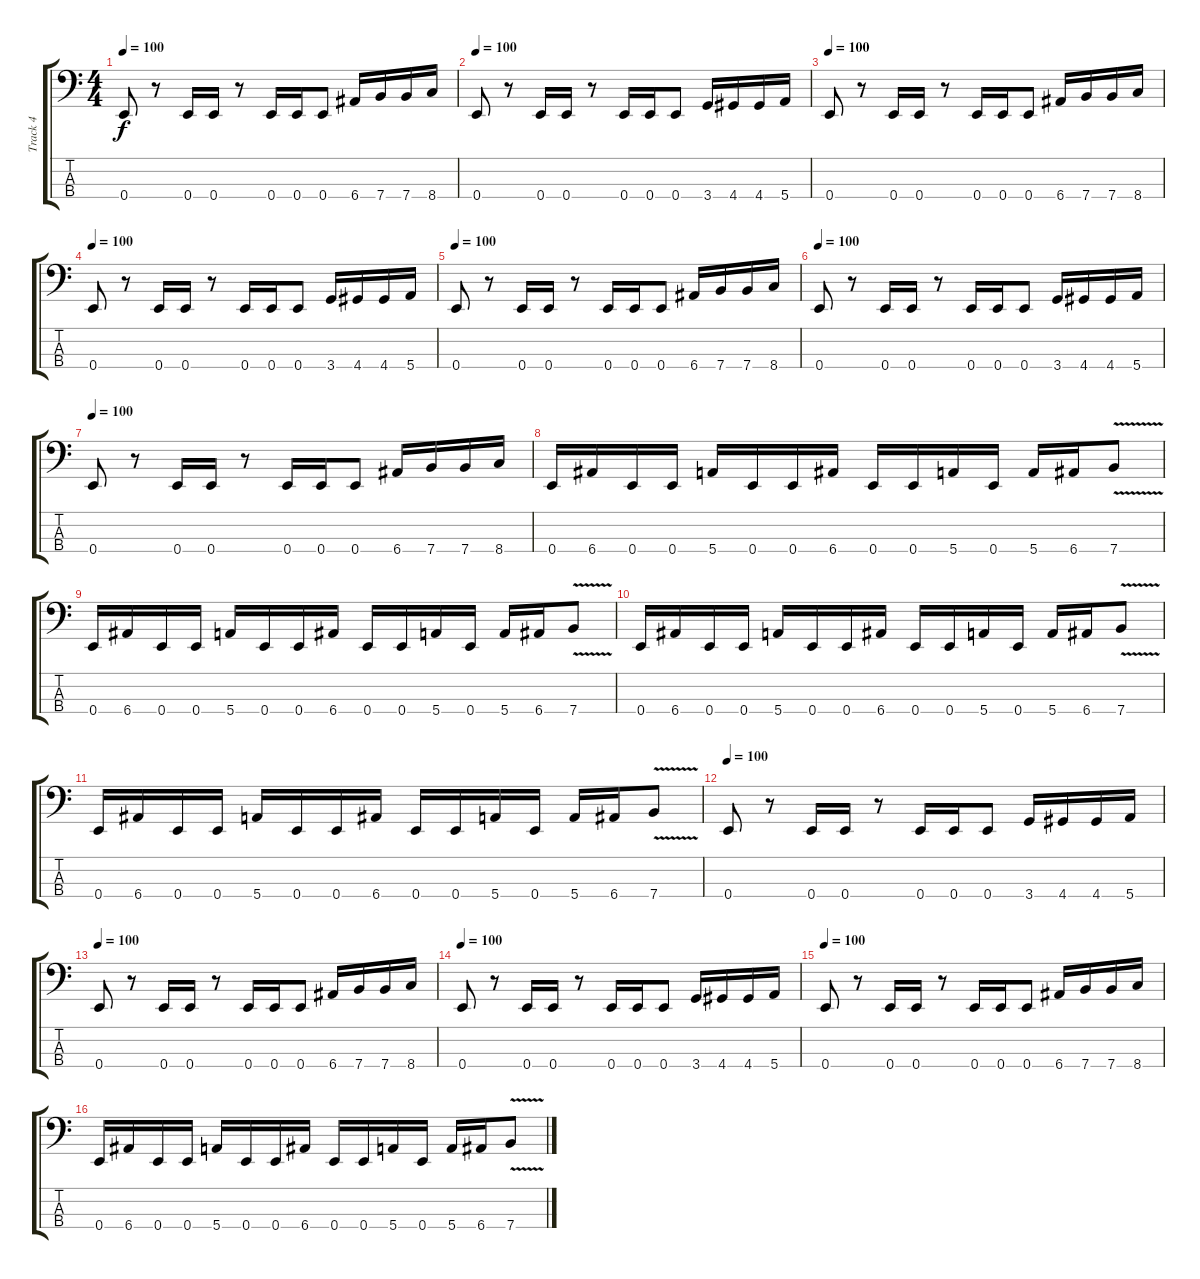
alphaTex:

\track ("Track 4" "Track 4") {instrument electricbasspick}
\staff {score tabs}
\tuning (G2 D2 A1 E1) {hide}
\ts (4 4)
\tempo 100
\clef f4
\ks c
0.4.8{dy f} r.8 0.4.16 0.4.16 r.8 0.4.16 0.4.16 0.4.8 6.4.16 7.4.16 7.4.16 8.4.16 |
\tempo 100
0.4.8 r.8 0.4.16 0.4.16 r.8 0.4.16 0.4.16 0.4.8 3.4.16 4.4.16 4.4.16 5.4.16 |
\tempo 100
0.4.8 r.8 0.4.16 0.4.16 r.8 0.4.16 0.4.16 0.4.8 6.4.16 7.4.16 7.4.16 8.4.16 |
\tempo 100
0.4.8 r.8 0.4.16 0.4.16 r.8 0.4.16 0.4.16 0.4.8 3.4.16 4.4.16 4.4.16 5.4.16 |
\tempo 100
0.4.8 r.8 0.4.16 0.4.16 r.8 0.4.16 0.4.16 0.4.8 6.4.16 7.4.16 7.4.16 8.4.16 |
\tempo 100
0.4.8 r.8 0.4.16 0.4.16 r.8 0.4.16 0.4.16 0.4.8 3.4.16 4.4.16 4.4.16 5.4.16 |
\tempo 100
0.4.8 r.8 0.4.16 0.4.16 r.8 0.4.16 0.4.16 0.4.8 6.4.16 7.4.16 7.4.16 8.4.16 |
0.4.16 6.4.16 0.4.16 0.4.16 5.4.16 0.4.16 0.4.16 6.4.16 0.4.16 0.4.16 5.4.16 0.4.16 5.4.16 6.4.16 7.4{v}.8 |
0.4.16 6.4.16 0.4.16 0.4.16 5.4.16 0.4.16 0.4.16 6.4.16 0.4.16 0.4.16 5.4.16 0.4.16 5.4.16 6.4.16 7.4{v}.8 |
0.4.16 6.4.16 0.4.16 0.4.16 5.4.16 0.4.16 0.4.16 6.4.16 0.4.16 0.4.16 5.4.16 0.4.16 5.4.16 6.4.16 7.4{v}.8 |
0.4.16 6.4.16 0.4.16 0.4.16 5.4.16 0.4.16 0.4.16 6.4.16 0.4.16 0.4.16 5.4.16 0.4.16 5.4.16 6.4.16 7.4{v}.8 |
\tempo 100
0.4.8 r.8 0.4.16 0.4.16 r.8 0.4.16 0.4.16 0.4.8 3.4.16 4.4.16 4.4.16 5.4.16 |
\tempo 100
0.4.8 r.8 0.4.16 0.4.16 r.8 0.4.16 0.4.16 0.4.8 6.4.16 7.4.16 7.4.16 8.4.16 |
\tempo 100
0.4.8 r.8 0.4.16 0.4.16 r.8 0.4.16 0.4.16 0.4.8 3.4.16 4.4.16 4.4.16 5.4.16 |
\tempo 100
0.4.8 r.8 0.4.16 0.4.16 r.8 0.4.16 0.4.16 0.4.8 6.4.16 7.4.16 7.4.16 8.4.16 |
0.4.16 6.4.16 0.4.16 0.4.16 5.4.16 0.4.16 0.4.16 6.4.16 0.4.16 0.4.16 5.4.16 0.4.16 5.4.16 6.4.16 7.4{v}.8
